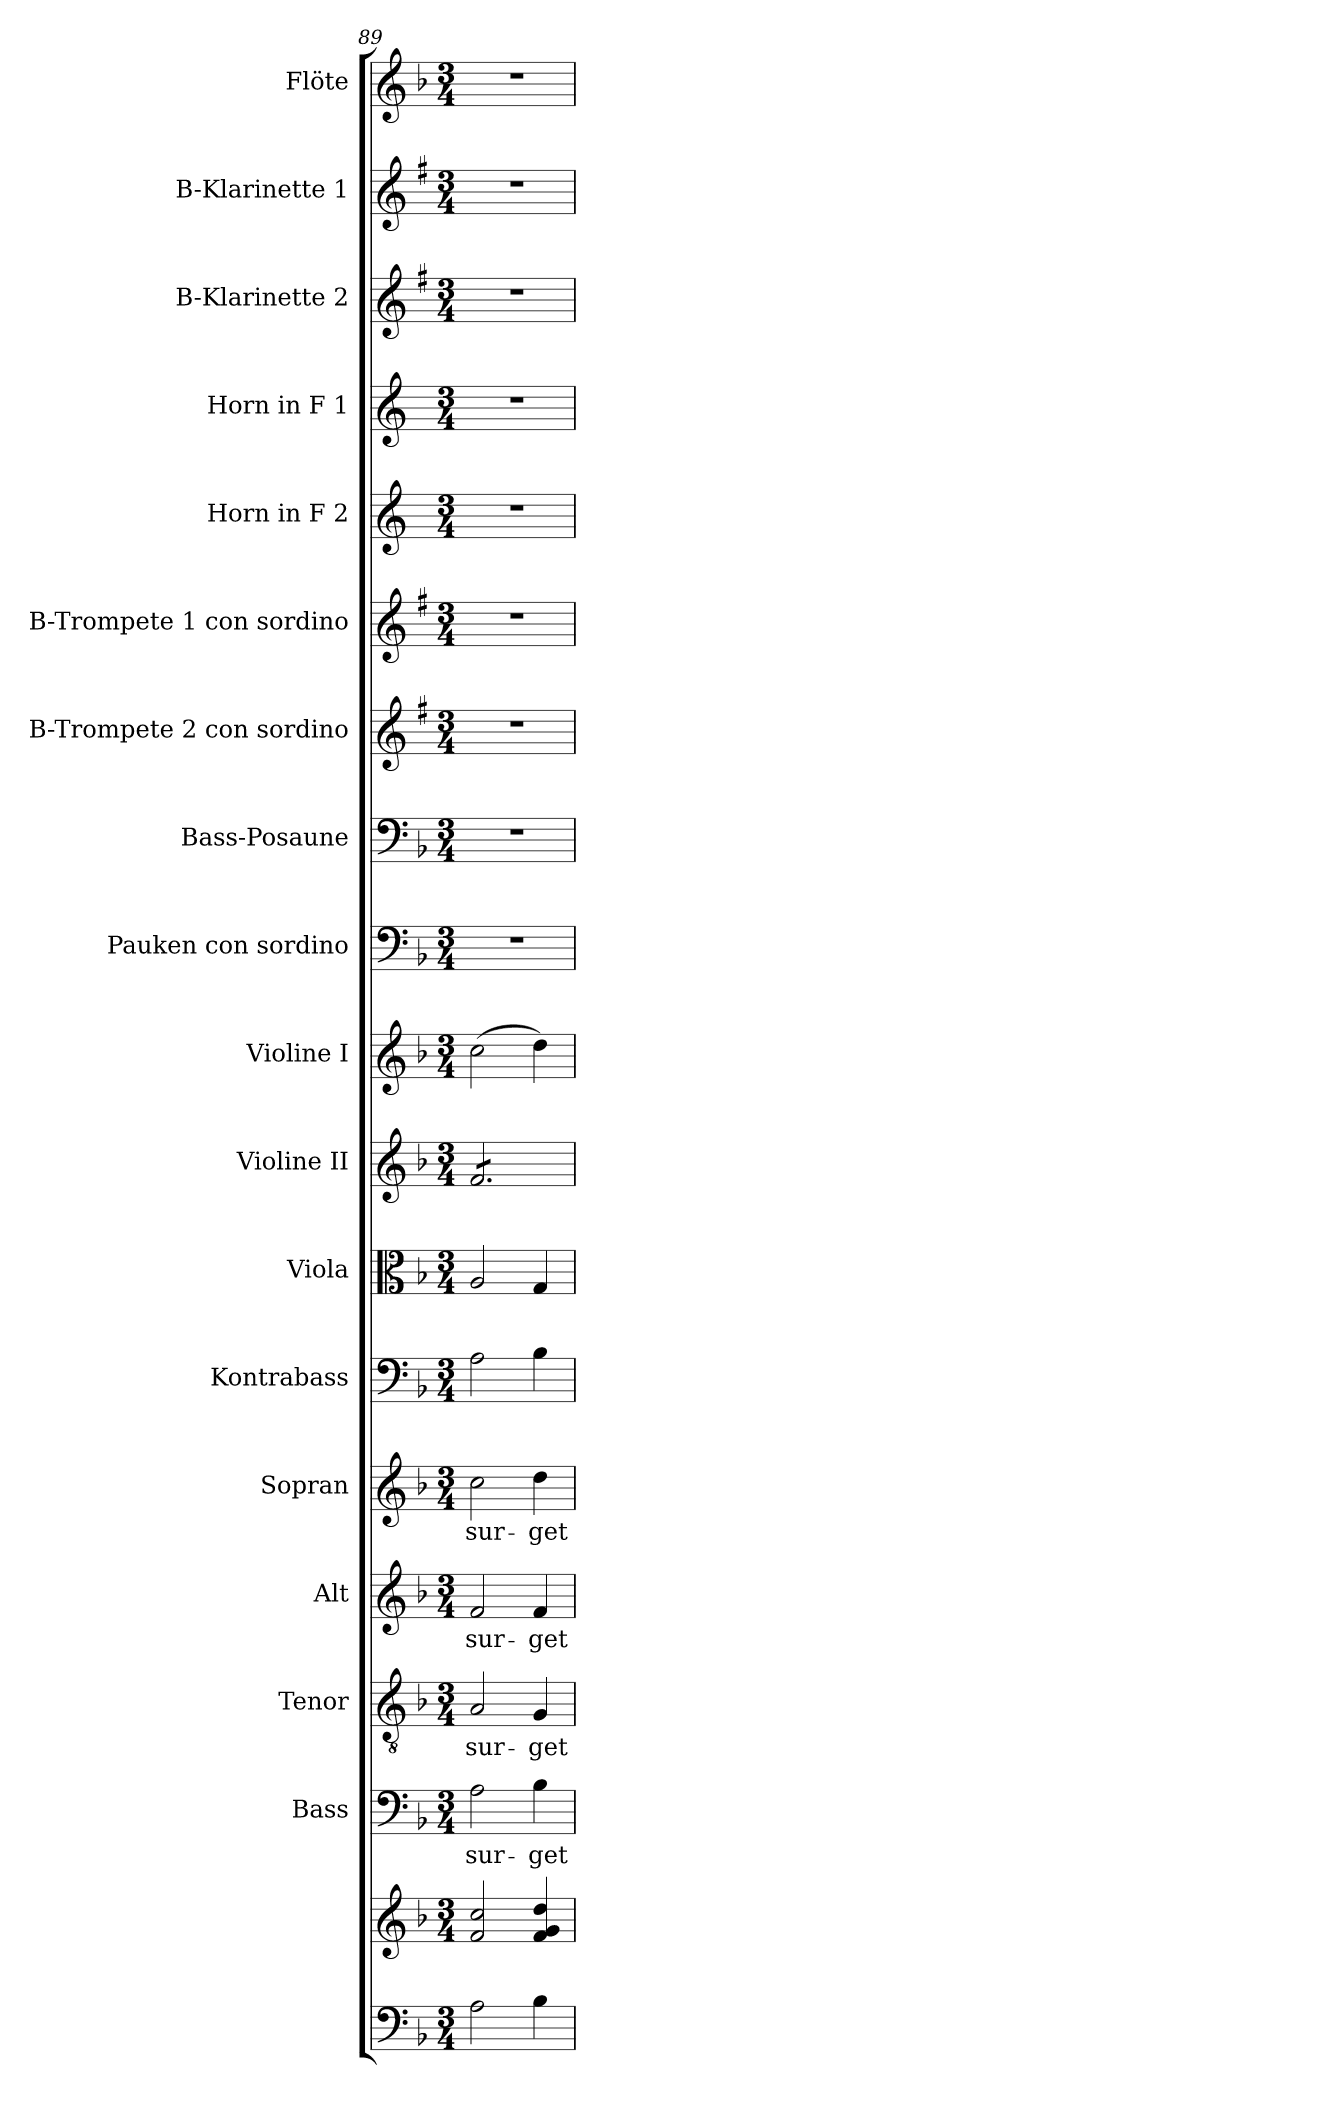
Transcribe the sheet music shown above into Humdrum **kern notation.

**kern	**kern	**kern	**text	**kern	**text	**kern	**text	**kern	**text	**kern	**kern	**kern	**kern	**kern	**kern	**kern	**kern	**kern	**kern	**kern	**kern	**kern
*part18	*part18	*part17	*part17	*part16	*part16	*part15	*part15	*part14	*part14	*part13	*part12	*part11	*part10	*part9	*part8	*part7	*part6	*part5	*part4	*part3	*part2	*part1
*staff19	*staff18	*staff17	*staff17	*staff16	*staff16	*staff15	*staff15	*staff14	*staff14	*staff13	*staff12	*staff11	*staff10	*staff9	*staff8	*staff7	*staff6	*staff5	*staff4	*staff3	*staff2	*staff1
*	*	*I"Bass	*	*I"Tenor	*	*I"Alt	*	*I"Sopran	*	*I"Kontrabass	*I"Viola	*I"Violine II	*I"Violine I	*I"Pauken con sordino	*I"Bass-Posaune	*I"B-Trompete 2 con sordino	*I"B-Trompete 1 con sordino	*I"Horn in F 2	*I"Horn in F 1	*I"B-Klarinette 2	*I"B-Klarinette 1	*I"Flöte
*	*	*I'B.	*	*I'T.	*	*I'A.	*	*I'S.	*	*I'Kb.	*I'Vla.	*I'Vl. II	*I'Vl. I	*I'Pk.	*I'B. Pos.	*I'B Trp. 2	*I'B Trp. 1	*	*	*I'B Kl. 2	*I'B Kl. 1	*I'Fl.
*clefF4	*clefG2	*clefF4	*	*clefGv2	*	*clefG2	*	*clefG2	*	*clefF4	*clefC3	*clefG2	*clefG2	*clefF4	*clefF4	*clefG2	*clefG2	*clefG2	*clefG2	*clefG2	*clefG2	*clefG2
*	*	*	*	*	*	*	*	*	*	*ITrd7c12	*	*	*	*	*	*ITrd1c2	*ITrd1c2	*ITrd4c7	*ITrd4c7	*ITrd1c2	*ITrd1c2	*
*k[b-]	*k[b-]	*k[b-]	*	*k[b-]	*	*k[b-]	*	*k[b-]	*	*k[b-]	*k[b-]	*k[b-]	*k[b-]	*k[b-]	*k[b-]	*k[b-]	*k[b-]	*k[b-]	*k[b-]	*k[b-]	*k[b-]	*k[b-]
*F:	*F:	*F:	*	*F:	*	*F:	*	*F:	*	*F:	*F:	*F:	*F:	*F:	*F:	*F:	*F:	*F:	*F:	*F:	*F:	*F:
*M3/4	*M3/4	*M3/4	*	*M3/4	*	*M3/4	*	*M3/4	*	*M3/4	*M3/4	*M3/4	*M3/4	*M3/4	*M3/4	*M3/4	*M3/4	*M3/4	*M3/4	*M3/4	*M3/4	*M3/4
=89	=89	=89	=89	=89	=89	=89	=89	=89	=89	=89	=89	=89	=89	=89	=89	=89	=89	=89	=89	=89	=89	=89
!	!	!	!LO:LY:b	!	!LO:LY:b	!	!LO:LY:b	!	!LO:LY:b	!	!	!	!	!	!	!	!	!	!	!	!	!
*	*	*	*	*	*	*	*	*	*	*	*	*tremolo	*	*	*	*	*	*	*	*	*	*
2A\	2f/ 2cc/	2A\	-sur-	2A/	-sur-	2f/	-sur-	2cc\	-sur-	2AA\	2A/	8f/L	(>2cc\	2.r	2.r	2.r	2.r	2.r	2.r	2.r	2.r	2.r
.	.	.	.	.	.	.	.	.	.	.	.	8f/	.	.	.	.	.	.	.	.	.	.
.	.	.	.	.	.	.	.	.	.	.	.	8f/	.	.	.	.	.	.	.	.	.	.
.	.	.	.	.	.	.	.	.	.	.	.	8f/	.	.	.	.	.	.	.	.	.	.
!	!	!	!LO:LY:b	!	!LO:LY:b	!	!LO:LY:b	!	!LO:LY:b	!	!	!	!	!	!	!	!	!	!	!	!	!
4B-\	4f/ 4g/ 4dd/	4B-\	-get	4G/	-get	4f/	-get	4dd\	-get	4BB-\	4G/	8f/	4dd\)	.	.	.	.	.	.	.	.	.
.	.	.	.	.	.	.	.	.	.	.	.	8f/J	.	.	.	.	.	.	.	.	.	.
*	*	*	*	*	*	*	*	*	*	*	*	*Xtremolo	*	*	*	*	*	*	*	*	*	*
=	=	=	=	=	=	=	=	=	=	=	=	=	=	=	=	=	=	=	=	=	=	=
*-	*-	*-	*-	*-	*-	*-	*-	*-	*-	*-	*-	*-	*-	*-	*-	*-	*-	*-	*-	*-	*-	*-
